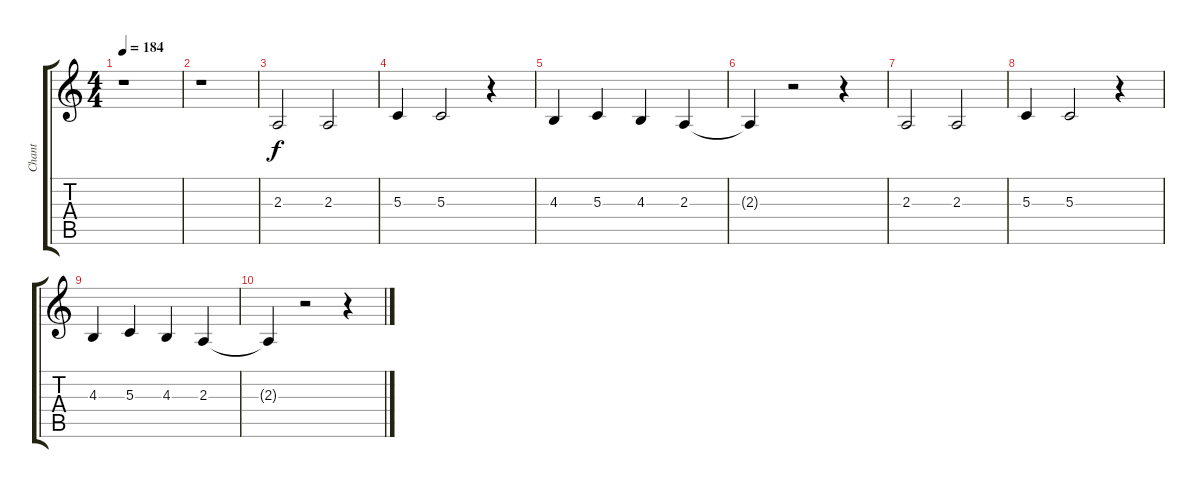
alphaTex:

\track ("Chant" "Chant") {instrument clarinet}
\staff {score tabs}
\tuning (E4 B3 G3 D3 A2 E2) {hide}
\ts (4 4)
\tempo 184
\clef g2
\ks c
r.1{dy f} |
r.1 |
2.3.2 2.3.2 |
5.3.4 5.3.2 r.4 |
4.3.4 5.3.4 4.3.4 2.3.4 |
2.3{t}.4 r.2 r.4 |
2.3.2 2.3.2 |
5.3.4 5.3.2 r.4 |
4.3.4 5.3.4 4.3.4 2.3.4 |
2.3{t}.4 r.2 r.4
